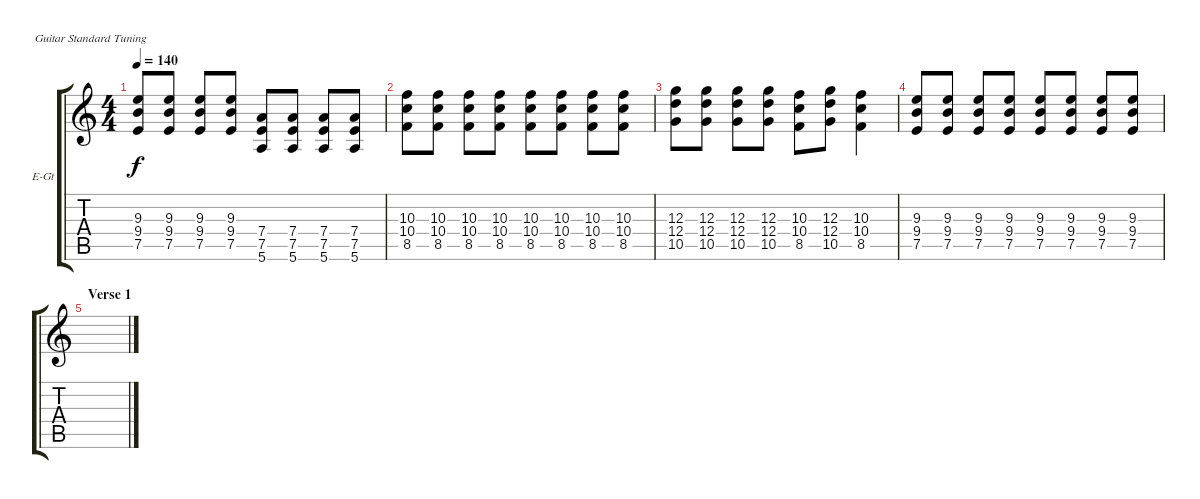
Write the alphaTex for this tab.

\bracketExtendMode groupsimilarinstruments
\firstSystemTrackNameOrientation horizontal
\otherSystemsTrackNameOrientation horizontal
\track ("Spor 2" "E-Gt") {instrument distortionguitar}
\staff {score tabs}
\tuning (E4 B3 G3 D3 A2 E2)
\ts (4 4)
\tempo 140
\clef g2
\ks c
(9.3 9.4 7.5).8{dy f} (9.3 9.4 7.5).8 (9.3 9.4 7.5).8 (9.3 9.4 7.5).8 (7.4 7.5 5.6).8 (7.4 7.5 5.6).8 (7.4 7.5 5.6).8 (7.4 7.5 5.6).8 |
(10.3 10.4 8.5).8 (10.3 10.4 8.5).8 (10.3 10.4 8.5).8 (10.3 10.4 8.5).8 (10.3 10.4 8.5).8 (10.3 10.4 8.5).8 (10.3 10.4 8.5).8 (10.3 10.4 8.5).8 |
(12.3 12.4 10.5).8 (12.3 12.4 10.5).8 (12.3 12.4 10.5).8 (12.3 12.4 10.5).8 (10.3 10.4 8.5).8 (12.3 12.4 10.5).8 (10.3 10.4 8.5).4 |
(9.3 9.4 7.5).8 (9.3 9.4 7.5).8 (9.3 9.4 7.5).8 (9.3 9.4 7.5).8 (9.3 9.4 7.5).8 (9.3 9.4 7.5).8 (9.3 9.4 7.5).8 (9.3 9.4 7.5).8 |
\section ("" "Verse 1")
